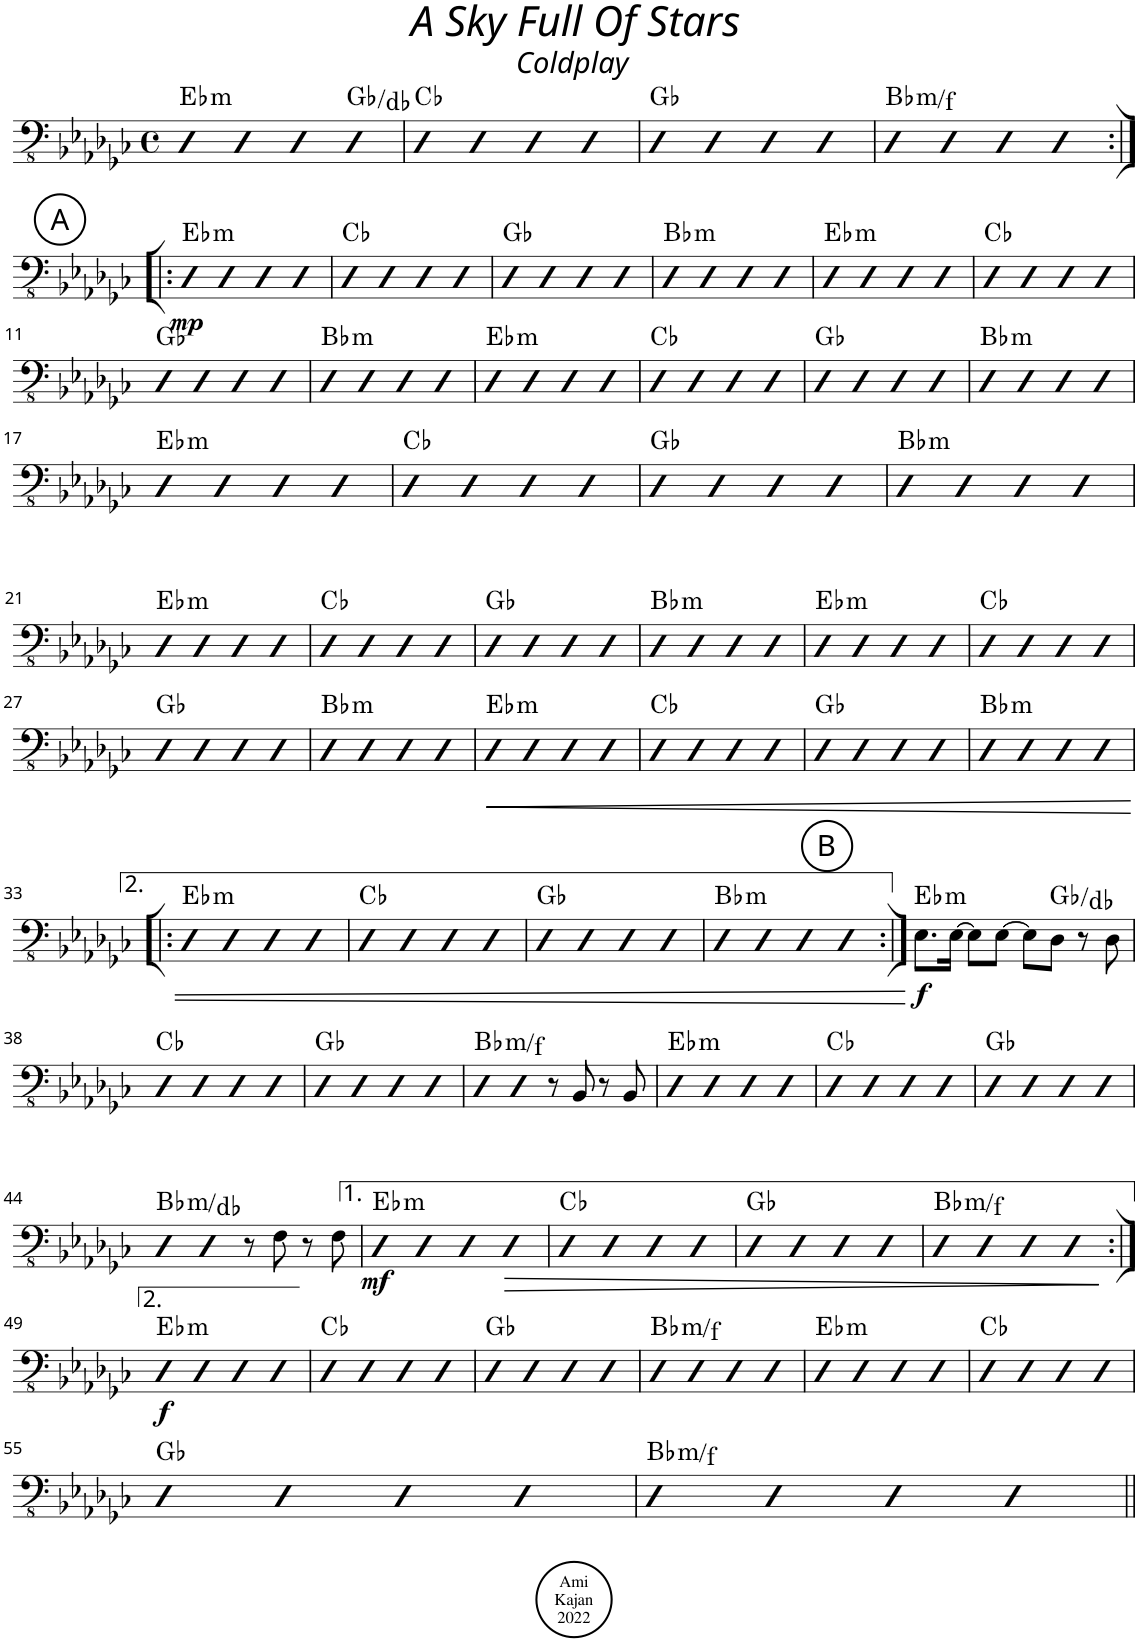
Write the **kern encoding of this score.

**kern	**dynam	**harte
*part1	*part1	*part1
*staff1	*staff1	*
*I"Acoustic Bass	*	*
*I'Bass	*	*
*clefFv4	*	*
*k[b-e-a-d-g-c-]	*	*
*M4/4	*	*
*met(c)	*	*
=1	=1	=1
!	!	!LO:H:kt=m
4DD-	.	Eb:min
4DD-	.	.
4DD-	.	.
4DD-	.	Gb:maj/5
=2	=2	=2
4DD-	.	Cb:maj
4DD-	.	.
4DD-	.	.
4DD-	.	.
=3	=3	=3
4DD-	.	Gb:maj
4DD-	.	.
4DD-	.	.
4DD-	.	.
=4	=4	=4
!	!	!LO:H:kt=m
4DD-	.	Bb:min/5
4DD-	.	.
4DD-	.	.
4DD-	.	.
!!LO:LB:g=z
!!LO:REH:place=s1:a:cj:enc=circle:fs=14:t=A
=5:|!|:	=5:|!|:	=5:|!|:
!	!LO:DY:b	!LO:H:kt=m
4DD-	mp	Eb:min
4DD-	.	.
4DD-	.	.
4DD-	.	.
=6	=6	=6
4DD-	.	Cb:maj
4DD-	.	.
4DD-	.	.
4DD-	.	.
=7	=7	=7
4DD-	.	Gb:maj
4DD-	.	.
4DD-	.	.
4DD-	.	.
=8	=8	=8
!	!	!LO:H:kt=m
4DD-	.	Bb:min
4DD-	.	.
4DD-	.	.
4DD-	.	.
=9	=9	=9
!	!	!LO:H:kt=m
4DD-	.	Eb:min
4DD-	.	.
4DD-	.	.
4DD-	.	.
=10	=10	=10
4DD-	.	Cb:maj
4DD-	.	.
4DD-	.	.
4DD-	.	.
!!LO:LB:g=z
=11	=11	=11
4DD-	.	Gb:maj
4DD-	.	.
4DD-	.	.
4DD-	.	.
=12	=12	=12
!	!	!LO:H:kt=m
4DD-	.	Bb:min
4DD-	.	.
4DD-	.	.
4DD-	.	.
=13	=13	=13
!	!	!LO:H:kt=m
4DD-	.	Eb:min
4DD-	.	.
4DD-	.	.
4DD-	.	.
=14	=14	=14
4DD-	.	Cb:maj
4DD-	.	.
4DD-	.	.
4DD-	.	.
=15	=15	=15
4DD-	.	Gb:maj
4DD-	.	.
4DD-	.	.
4DD-	.	.
=16	=16	=16
!	!	!LO:H:kt=m
4DD-	.	Bb:min
4DD-	.	.
4DD-	.	.
4DD-	.	.
!!LO:LB:g=z
=17	=17	=17
!	!	!LO:H:kt=m
4DD-	.	Eb:min
4DD-	.	.
4DD-	.	.
4DD-	.	.
=18	=18	=18
4DD-	.	Cb:maj
4DD-	.	.
4DD-	.	.
4DD-	.	.
=19	=19	=19
4DD-	.	Gb:maj
4DD-	.	.
4DD-	.	.
4DD-	.	.
=20	=20	=20
!	!	!LO:H:kt=m
4DD-	.	Bb:min
4DD-	.	.
4DD-	.	.
4DD-	.	.
!!LO:LB:g=z
=21	=21	=21
!	!	!LO:H:kt=m
4DD-	.	Eb:min
4DD-	.	.
4DD-	.	.
4DD-	.	.
=22	=22	=22
4DD-	.	Cb:maj
4DD-	.	.
4DD-	.	.
4DD-	.	.
=23	=23	=23
4DD-	.	Gb:maj
4DD-	.	.
4DD-	.	.
4DD-	.	.
=24	=24	=24
!	!	!LO:H:kt=m
4DD-	.	Bb:min
4DD-	.	.
4DD-	.	.
4DD-	.	.
=25	=25	=25
!	!	!LO:H:kt=m
4DD-	.	Eb:min
4DD-	.	.
4DD-	.	.
4DD-	.	.
=26	=26	=26
4DD-	.	Cb:maj
4DD-	.	.
4DD-	.	.
4DD-	.	.
!!LO:LB:g=z
=27	=27	=27
4DD-	.	Gb:maj
4DD-	.	.
4DD-	.	.
4DD-	.	.
=28	=28	=28
!	!	!LO:H:kt=m
4DD-	.	Bb:min
4DD-	.	.
4DD-	.	.
4DD-	.	.
=29	=29	=29
!	!LO:HP:b	!LO:H:kt=m
4DD-	<	Eb:min
4DD-	.	.
4DD-	.	.
4DD-	.	.
=30	=30	=30
4DD-	.	Cb:maj
4DD-	.	.
4DD-	.	.
4DD-	.	.
=31	=31	=31
4DD-	.	Gb:maj
4DD-	.	.
4DD-	.	.
4DD-	.	.
=32	=32	=32
!	!	!LO:H:kt=m
4DD-	.	Bb:min
4DD-	.	.
4DD-	.	.
4DD-	.	.
!!LO:LB:g=z
=33!|:	=33!|:	=33!|:
!	!	!LO:H:kt=m
4DD-	.	Eb:min
4DD-	.	.
4DD-	.	.
4DD-	.	.
=34	=34	=34
4DD-	.	Cb:maj
4DD-	.	.
4DD-	.	.
4DD-	.	.
=35	=35	=35
4DD-	.	Gb:maj
4DD-	.	.
4DD-	.	.
4DD-	.	.
=36	=36	=36
!	!	!LO:H:kt=m
4DD-	.	Bb:min
4DD-	.	.
4DD-	.	.
4DD-	.	.
.	[	.
!!LO:REH:place=s1:a:cj:enc=circle:fs=14:t=B
=37:|!	=37:|!	=37:|!
!	!LO:DY:b	!LO:H:kt=m
8.EE-\L	f	Eb:min
[16EE-\Jk	.	.
8EE-\L]	.	.
[8EE-\J	.	.
8EE-\L]	.	.
8DD-\J	.	Gb:maj/5
8r	.	.
8DD-\	.	.
!!LO:LB:g=z
=38	=38	=38
4DD-	.	Cb:maj
4DD-	.	.
4DD-	.	.
4DD-	.	.
=39	=39	=39
4DD-	.	Gb:maj
4DD-	.	.
4DD-	.	.
4DD-	.	.
=40	=40	=40
!	!	!LO:H:kt=m
4DD-	.	Bb:min/5
4DD-	.	.
8r	.	.
8BBB-/	.	.
8r	.	.
8BBB-/	.	.
=41	=41	=41
!	!	!LO:H:kt=m
4DD-	.	Eb:min
4DD-	.	.
4DD-	.	.
4DD-	.	.
=42	=42	=42
4DD-	.	Cb:maj
4DD-	.	.
4DD-	.	.
4DD-	.	.
=43	=43	=43
4DD-	.	Gb:maj
4DD-	.	.
4DD-	.	.
4DD-	.	.
!!LO:LB:g=z
=44	=44	=44
!	!	!LO:H:kt=m
4DD-	.	Bb:min/b3
4DD-	.	.
8r	.	.
8FF\	.	.
8r	.	.
8FF\	.	.
=45	=45	=45
!	!LO:DY:b	!LO:H:kt=m
4DD-	mf	Eb:min
4DD-	.	.
4DD-	.	.
!	!LO:HP:b	!
4DD-	>	.
=46	=46	=46
4DD-	.	Cb:maj
4DD-	.	.
4DD-	.	.
4DD-	.	.
=47	=47	=47
4DD-	.	Gb:maj
4DD-	.	.
4DD-	.	.
4DD-	.	.
=48	=48	=48
!	!	!LO:H:kt=m
4DD-	.	Bb:min/5
4DD-	.	.
4DD-	.	.
4DD-	.	.
.	]	.
!!LO:LB:g=z
=49:|!	=49:|!	=49:|!
!	!LO:DY:b	!LO:H:kt=m
4DD-	f	Eb:min
4DD-	.	.
4DD-	.	.
4DD-	.	.
=50	=50	=50
4DD-	.	Cb:maj
4DD-	.	.
4DD-	.	.
4DD-	.	.
=51	=51	=51
4DD-	.	Gb:maj
4DD-	.	.
4DD-	.	.
4DD-	.	.
=52	=52	=52
!	!	!LO:H:kt=m
4DD-	.	Bb:min/5
4DD-	.	.
4DD-	.	.
4DD-	.	.
=53	=53	=53
!	!	!LO:H:kt=m
4DD-	.	Eb:min
4DD-	.	.
4DD-	.	.
4DD-	.	.
=54	=54	=54
4DD-	.	Cb:maj
4DD-	.	.
4DD-	.	.
4DD-	.	.
!!LO:LB:g=z
=55	=55	=55
4DD-	.	Gb:maj
4DD-	.	.
4DD-	.	.
4DD-	.	.
=56	=56	=56
!	!	!LO:H:kt=m
4DD-	.	Bb:min/5
4DD-	.	.
4DD-	.	.
4DD-	.	.
=||	=||	=||
*-	*-	*-
